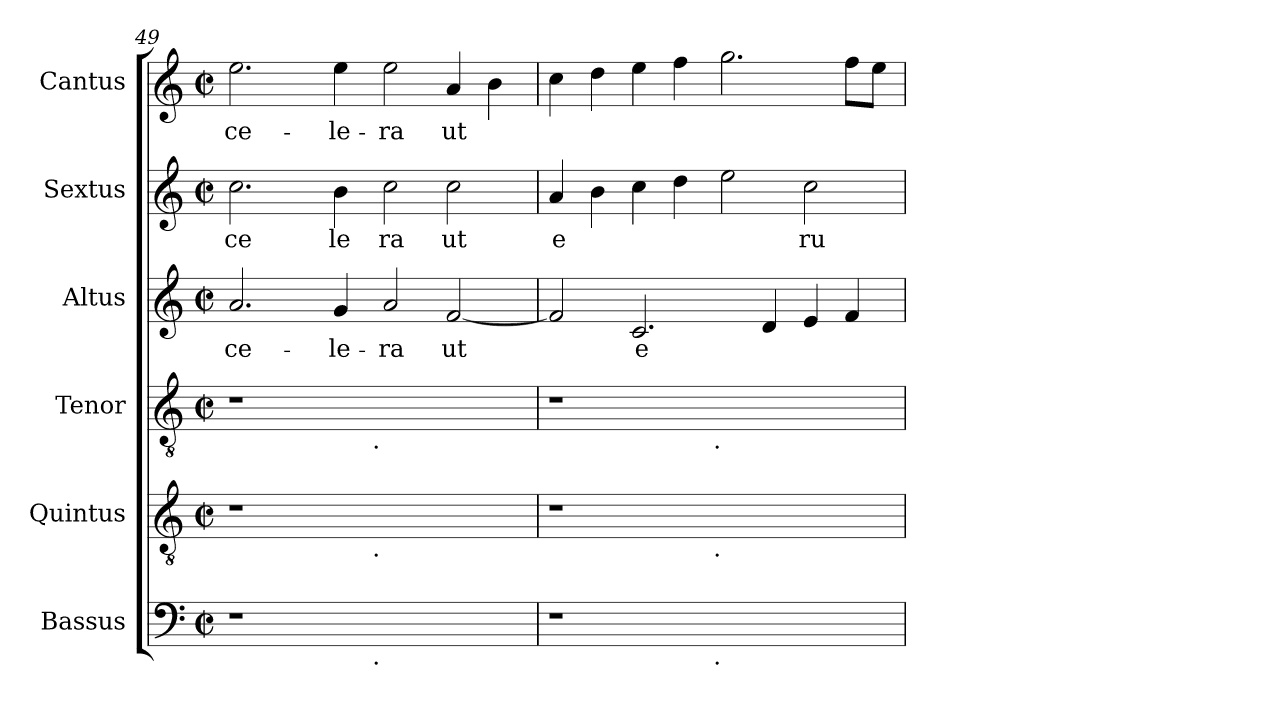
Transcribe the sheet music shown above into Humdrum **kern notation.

**kern	**kern	**kern	**kern	**text	**kern	**text	**kern	**text
*part6	*part5	*part4	*part3	*part3	*part2	*part2	*part1	*part1
*staff6	*staff5	*staff4	*staff3	*staff3	*staff2	*staff2	*staff1	*staff1
*I"Bassus	*I"Quintus	*I"Tenor	*I"Altus	*	*I"Sextus	*	*I"Cantus	*
*clefF4	*clefGv2	*clefGv2	*clefG2	*	*clefG2	*	*clefG2	*
*k[]	*k[]	*k[]	*k[]	*	*k[]	*	*k[]	*
*C:	*C:	*C:	*C:	*	*C:	*	*C:	*
*M2/2	*M2/2	*M2/2	*M2/2	*	*M2/2	*	*M2/2	*
*met(c|)	*met(c|)	*met(c|)	*met(c|)	*	*met(c|)	*	*met(c|)	*
=49	=49	=49	=49	=49	=49	=49	=49	=49
!	!	!	!	!LO:LY:b:cj	!	!LO:LY:b:cj	!	!LO:LY:b:cj
*^	*^	*^	*	*	*	*	*	*
1r	2ryy	1r	2ryy	1r	2ryy	2.a/	-ce-	2.cc\	ce	2.ee\	-ce-
.	4...ryy	.	4...ryy	.	4...ryy	.	.	.	.	.	.
!	!	!	!	!	!	!	!LO:LY:b:cj	!	!LO:LY:b:cj	!	!LO:LY:b:cj
.	.	.	.	.	.	4g/	-le-	4b\	le	4ee\	-le-
!	!	!	!	!	!LO:TX:b:t=.	!	!	!	!	!	!
!	!	!	!LO:TX:b:t=.	!	!	!	!	!	!	!	!
!	!LO:TX:b:t=.	!	!	!	!	!	!	!	!	!	!
.	1ryy	.	1ryy	.	1ryy	.	.	.	.	.	.
!	!	!	!	!	!	!	!LO:LY:b:cj	!	!LO:LY:b:cj	!	!LO:LY:b:cj
1ryy	.	1ryy	.	1ryy	.	2a/	-ra	2cc\	ra	2ee\	-ra
!	!	!	!	!	!	!	!LO:LY:b:cj	!	!LO:LY:b:cj	!	!LO:LY:b:cj
.	.	.	.	.	.	[<2f/	ut-	2cc\	ut	4a/	ut
!	!	!	!	!	!	!	!	!	!	!	!LO:LY:b:cj
.	.	.	.	.	.	.	.	.	.	4b\	.
.	32ryy	.	32ryy	.	32ryy	.	.	.	.	.	.
=50	=50	=50	=50	=50	=50	=50	=50	=50	=50	=50	=50
!	!	!	!	!	!	!	!LO:LY:b:cj	!	!LO:LY:b:cj	!	!LO:LY:b:cj
1r	2ryy	1r	2ryy	1r	2ryy	2f/]	--	4a/	e	4cc\	.
!	!	!	!	!	!	!	!	!	!LO:LY:b:cj	!	!LO:LY:b:cj
.	.	.	.	.	.	.	.	4b\	.	4dd\	.
!	!	!	!	!	!	!	!LO:LY:b:cj	!	!LO:LY:b:cj	!	!LO:LY:b:cj
.	4ryy	.	4ryy	.	4ryy	2.c/	-e-	4cc\	.	4ee\	.
!	!	!	!	!	!	!	!	!	!LO:LY:b:cj	!	!LO:LY:b:cj
.	8...ryy	.	8...ryy	.	8...ryy	.	.	4dd\	.	4ff\	.
!	!	!	!	!	!LO:TX:b:t=.	!	!	!	!	!	!
!	!	!	!LO:TX:b:t=.	!	!	!	!	!	!	!	!
!	!LO:TX:b:t=.	!	!	!	!	!	!	!	!	!	!
.	1ryy	.	1ryy	.	1ryy	.	.	.	.	.	.
!	!	!	!	!	!	!	!	!	!LO:LY:b:cj	!	!LO:LY:b:cj
1ryy	.	1ryy	.	1ryy	.	.	.	2ee\	.	2.gg\	.
!	!	!	!	!	!	!	!LO:LY:b:cj	!	!	!	!
.	.	.	.	.	.	4d/	--	.	.	.	.
!	!	!	!	!	!	!	!LO:LY:b:cj	!	!LO:LY:b:cj	!	!
.	.	.	.	.	.	4e/	--	2cc\	ru	.	.
!	!	!	!	!	!	!	!LO:LY:b:cj	!	!	!	!LO:LY:b:cj
.	.	.	.	.	.	4f/	--	.	.	8ff\L	.
!	!	!	!	!	!	!	!	!	!	!	!LO:LY:b:cj
.	.	.	.	.	.	.	.	.	.	8ee\J	.
.	64ryy	.	64ryy	.	64ryy	.	.	.	.	.	.
*v	*v	*	*	*v	*v	*	*	*	*	*	*
*	*v	*v	*	*	*	*	*	*	*
=	=	=	=	=	=	=	=	=
*-	*-	*-	*-	*-	*-	*-	*-	*-
